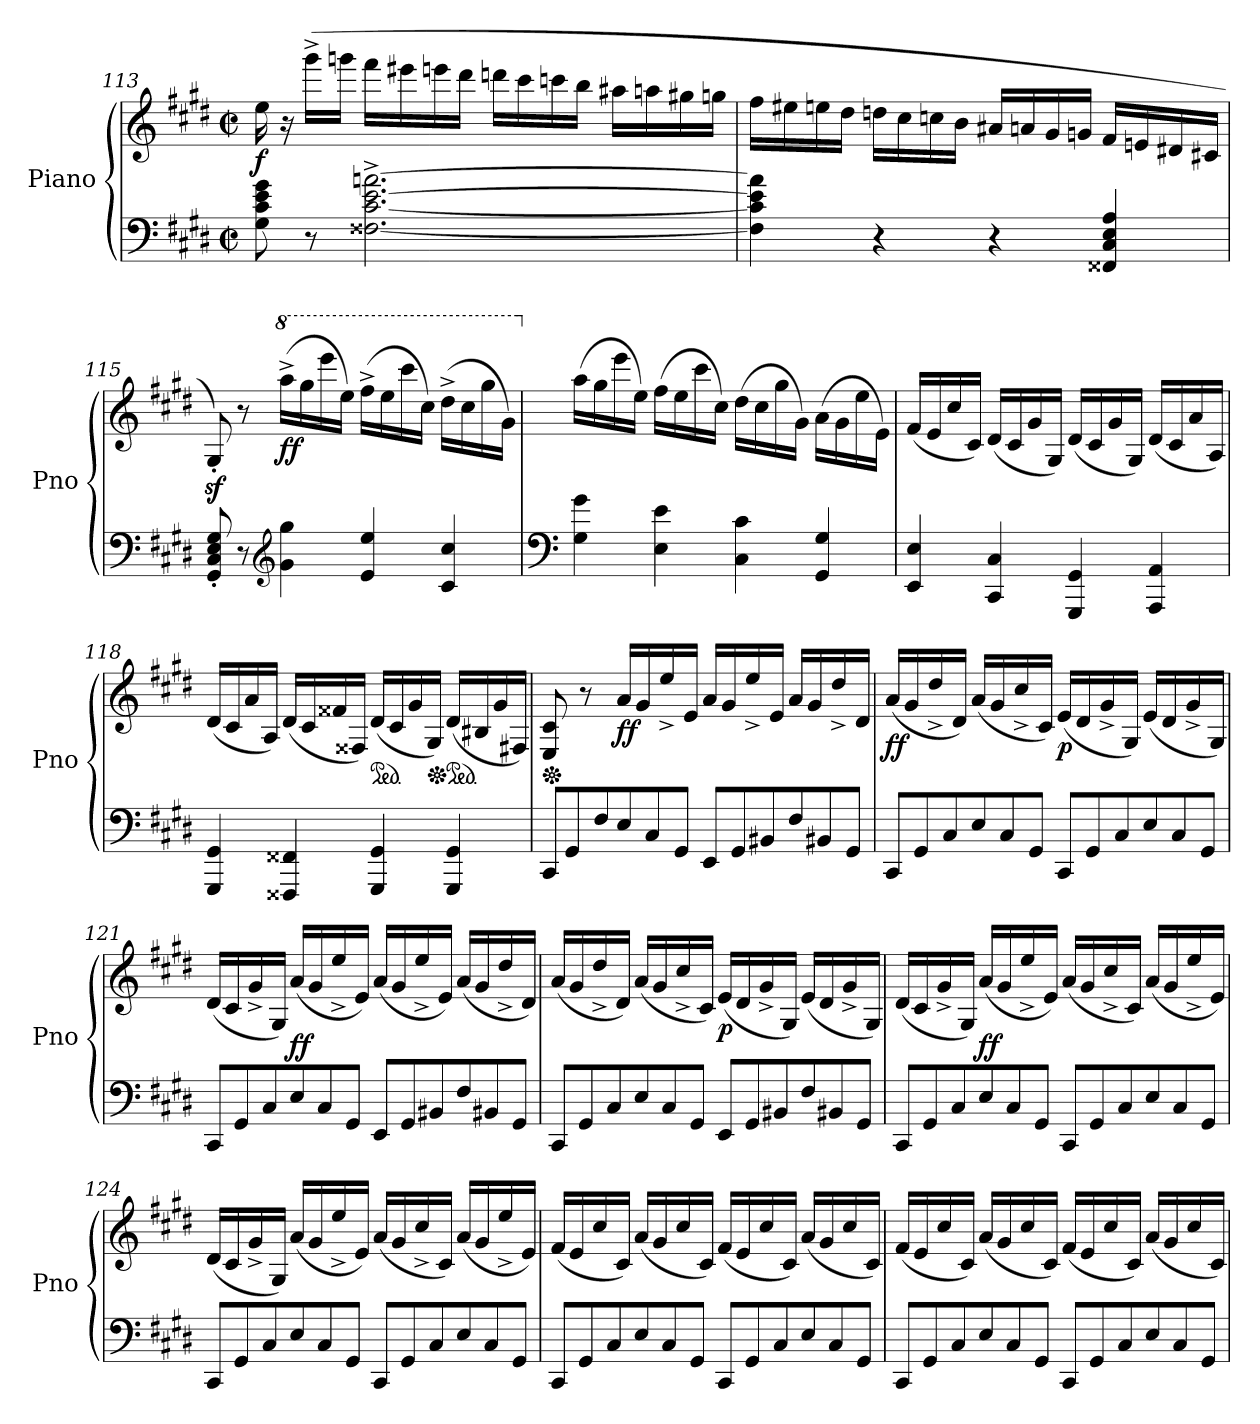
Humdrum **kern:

**kern	**kern	**dynam
*part1	*part1	*part1
*staff2	*staff1	*staff1/2
*I"Piano	*	*
*I'Pno	*	*
!!LO:LB:g=z
*clefF4	*clefG2	*
*k[f#c#g#d#]	*k[f#c#g#d#]	*
*M4/4	*M4/4	*
*met(c|)	*met(c|)	*
=113	=113	=113
!	!	!LO:DY:b
8G#\ 8c#\ 8e\ 8g#\	16ee\	f
.	16r	.
8r	(>16ggg#^\LL	.
.	16gggn\JJ	.
[2.F##X\^ [2.c#\^ [2.e\^ [2.an\^	16fff#\LL	.
.	16eee#X\	.
.	16eeen\	.
.	16ddd#\JJ	.
.	16dddn\LL	.
.	16ccc#\	.
.	16cccn\	.
.	16bb\JJ	.
.	16aa#X\LL	.
.	16aan\	.
.	16gg#X\	.
.	16ggn\JJ	.
=114	=114	=114
4F##\] 4c#\] 4e\] 4a\]	16ff#\LL	.
.	16ee#X\	.
.	16een\	.
.	16dd#\JJ	.
4r	16ddn\LL	.
.	16cc#\	.
.	16ccn\	.
.	16b\JJ	.
4r	16a#X/LL	.
.	16an/	.
.	16g#/	.
.	16gn/JJ	.
4FF##X/ 4C#/ 4E/ 4A/	16f#/LL	.
.	16en/	.
.	16d#X/	.
.	16c#X/JJ	.
!!LO:PB:g=z
=115	=115	=115
8GG#/' 8C#/' 8E/' 8G#/'	8G#z<'/)	.
8r	8r	.
*clefG2	*	*
*	*8va	*
!	!	!LO:DY:b
4g#\ 4gg#\	(>16aaa^\LL	ff
.	16ggg#\	.
.	16eeee\	.
.	16eee\JJ)	.
4e/ 4ee/	(>16fff#^\LL	.
.	16eee\	.
.	16cccc#\	.
.	16ccc#\JJ)	.
4c#/ 4cc#/	(>16ddd#^\LL	.
.	16ccc#\	.
.	16ggg#\	.
.	16gg#\JJ)	.
=116	=116	=116
*clefF4	*	*
*	*X8va	*
4G#\ 4g#\	(>16aa\LL	.
.	16gg#\	.
.	16eee\	.
.	16ee\JJ)	.
4E\ 4e\	(>16ff#\LL	.
.	16ee\	.
.	16ccc#\	.
.	16cc#\JJ)	.
4C#\ 4c#\	(>16dd#\LL	.
.	16cc#\	.
.	16gg#\	.
.	16g#\JJ)	.
4GG#/ 4G#/	(>16a\LL	.
.	16g#\	.
.	16ee\	.
.	16e\JJ)	.
=117	=117	=117
4EE/ 4E/	(<16f#/LL	.
.	16e/	.
.	16cc#/	.
.	16c#/JJ)	.
4CC#/ 4C#/	(<16d#/LL	.
.	16c#/	.
.	16g#/	.
.	16G#/JJ)	.
4GGG#/ 4GG#/	(<16d#/LL	.
.	16c#/	.
.	16g#/	.
.	16G#/JJ)	.
4AAA/ 4AA/	(<16d#/LL	.
.	16c#/	.
.	16a/	.
.	16A/JJ)	.
!!LO:LB:g=z
=118	=118	=118
4GGG#/ 4GG#/	(<16d#/LL	.
.	16c#/	.
.	16a/	.
.	16A/JJ)	.
4FFF##X/ 4FF##X/	(<16d#/LL	.
.	16c#/	.
.	16f##X/	.
.	16F##X/JJ)	.
*	*ped	*
4GGG#/ 4GG#/	(<16d#/LL	.
.	16c#/	.
.	16g#/	.
.	16G#/JJ)	.
*	*Xped	*
*	*ped	*
4GGG#/ 4GG#/	(<16d#/LL	.
.	16B#X/	.
.	16g#/	.
.	16F#X/JJ)	.
=119	=119	=119
*Xtuplet	*	*
*	*Xped	*
12CC#/L	8E/ 8c#/	.
12GG#/	.	.
.	8r	.
12F#/	.	.
!	!	!LO:DY:b
12E/	16a/LL	ff
.	16g#/	.
12C#/	.	.
.	16ee^/	.
12GG#/J	.	.
.	16e/JJ	.
12EE/L	16a/LL	.
.	16g#/	.
12GG#/	.	.
.	16ee^/	.
12BB#X/	.	.
.	16e/JJ	.
12F#/	16a/LL	.
.	16g#/	.
12BB#X/	.	.
.	16dd#^/	.
12GG#/J	.	.
.	16d#/JJ	.
!!LO:LB:g=z
=120	=120	=120
!	!	!LO:DY:b
12CC#/L	(<16a/LL	ff
.	16g#/	.
12GG#/	.	.
.	16dd#^/	.
12C#/	.	.
.	16d#/JJ)	.
12E/	(<16a/LL	.
.	16g#/	.
12C#/	.	.
.	16cc#^/	.
12GG#/J	.	.
.	16c#/JJ)	.
!	!	!LO:DY:b
12CC#/L	(<16e/LL	p
.	16d#/	.
12GG#/	.	.
.	16g#^/	.
12C#/	.	.
.	16G#/JJ)	.
12E/	(<16e/LL	.
.	16d#/	.
12C#/	.	.
.	16g#^/	.
12GG#/J	.	.
.	16G#/JJ)	.
!!LO:LB:g=z
=121	=121	=121
12CC#/L	(<16d#/LL	.
.	16c#/	.
12GG#/	.	.
.	16g#^/	.
12C#/	.	.
.	16G#/JJ)	.
!	!	!LO:DY:b
12E/	(<16a/LL	ff
.	16g#/	.
12C#/	.	.
.	16ee^/	.
12GG#/J	.	.
.	16e/JJ)	.
12EE/L	(<16a/LL	.
.	16g#/	.
12GG#/	.	.
.	16ee^/	.
12BB#X/	.	.
.	16e/JJ)	.
12F#/	(<16a/LL	.
.	16g#/	.
12BB#X/	.	.
.	16dd#^/	.
12GG#/J	.	.
.	16d#/JJ)	.
=122	=122	=122
12CC#/L	(<16a/LL	.
.	16g#/	.
12GG#/	.	.
.	16dd#^/	.
12C#/	.	.
.	16d#/JJ)	.
12E/	(<16a/LL	.
.	16g#/	.
12C#/	.	.
.	16cc#^/	.
12GG#/J	.	.
.	16c#/JJ)	.
!	!	!LO:DY:b
12EE/L	(<16e/LL	p
.	16d#/	.
12GG#/	.	.
.	16g#^/	.
12BB#X/	.	.
.	16G#/JJ)	.
12F#/	(<16e/LL	.
.	16d#/	.
12BB#X/	.	.
.	16g#^/	.
12GG#/J	.	.
.	16G#/JJ)	.
!!LO:LB:g=z
=123	=123	=123
12CC#/L	(<16d#/LL	.
.	16c#/	.
12GG#/	.	.
.	16g#^/	.
12C#/	.	.
.	16G#/JJ)	.
!	!	!LO:DY:b
12E/	(<16a/LL	ff
.	16g#/	.
12C#/	.	.
.	16ee^/	.
12GG#/J	.	.
.	16e/JJ)	.
12CC#/L	(<16a/LL	.
.	16g#/	.
12GG#/	.	.
.	16cc#^/	.
12C#/	.	.
.	16c#/JJ)	.
12E/	(<16a/LL	.
.	16g#/	.
12C#/	.	.
.	16ee^/	.
12GG#/J	.	.
.	16e/JJ)	.
=124	=124	=124
12CC#/L	(<16d#/LL	.
.	16c#/	.
12GG#/	.	.
.	16g#^/	.
12C#/	.	.
.	16G#/JJ)	.
12E/	(<16a/LL	.
.	16g#/	.
12C#/	.	.
.	16ee^/	.
12GG#/J	.	.
.	16e/JJ)	.
12CC#/L	(<16a/LL	.
.	16g#/	.
12GG#/	.	.
.	16cc#^/	.
12C#/	.	.
.	16c#/JJ)	.
12E/	(<16a/LL	.
.	16g#/	.
12C#/	.	.
.	16ee^/	.
12GG#/J	.	.
.	16e/JJ)	.
!!LO:LB:g=z
=125	=125	=125
12CC#/L	(<16f#/LL	.
.	16e/	.
12GG#/	.	.
.	16cc#/	.
12C#/	.	.
.	16c#/JJ)	.
12E/	(<16a/LL	.
.	16g#/	.
12C#/	.	.
.	16cc#/	.
12GG#/J	.	.
.	16c#/JJ)	.
12CC#/L	(<16f#/LL	.
.	16e/	.
12GG#/	.	.
.	16cc#/	.
12C#/	.	.
.	16c#/JJ)	.
12E/	(<16a/LL	.
.	16g#/	.
12C#/	.	.
.	16cc#/	.
12GG#/J	.	.
.	16c#/JJ)	.
=126	=126	=126
12CC#/L	(<16f#/LL	.
.	16e/	.
12GG#/	.	.
.	16cc#/	.
12C#/	.	.
.	16c#/JJ)	.
12E/	(<16a/LL	.
.	16g#/	.
12C#/	.	.
.	16cc#/	.
12GG#/J	.	.
.	16c#/JJ)	.
12CC#/L	(<16f#/LL	.
.	16e/	.
12GG#/	.	.
.	16cc#/	.
12C#/	.	.
.	16c#/JJ)	.
12E/	(<16a/LL	.
.	16g#/	.
12C#/	.	.
.	16cc#/	.
12GG#/J	.	.
.	16c#/JJ)	.
=	=	=
*-	*-	*-
